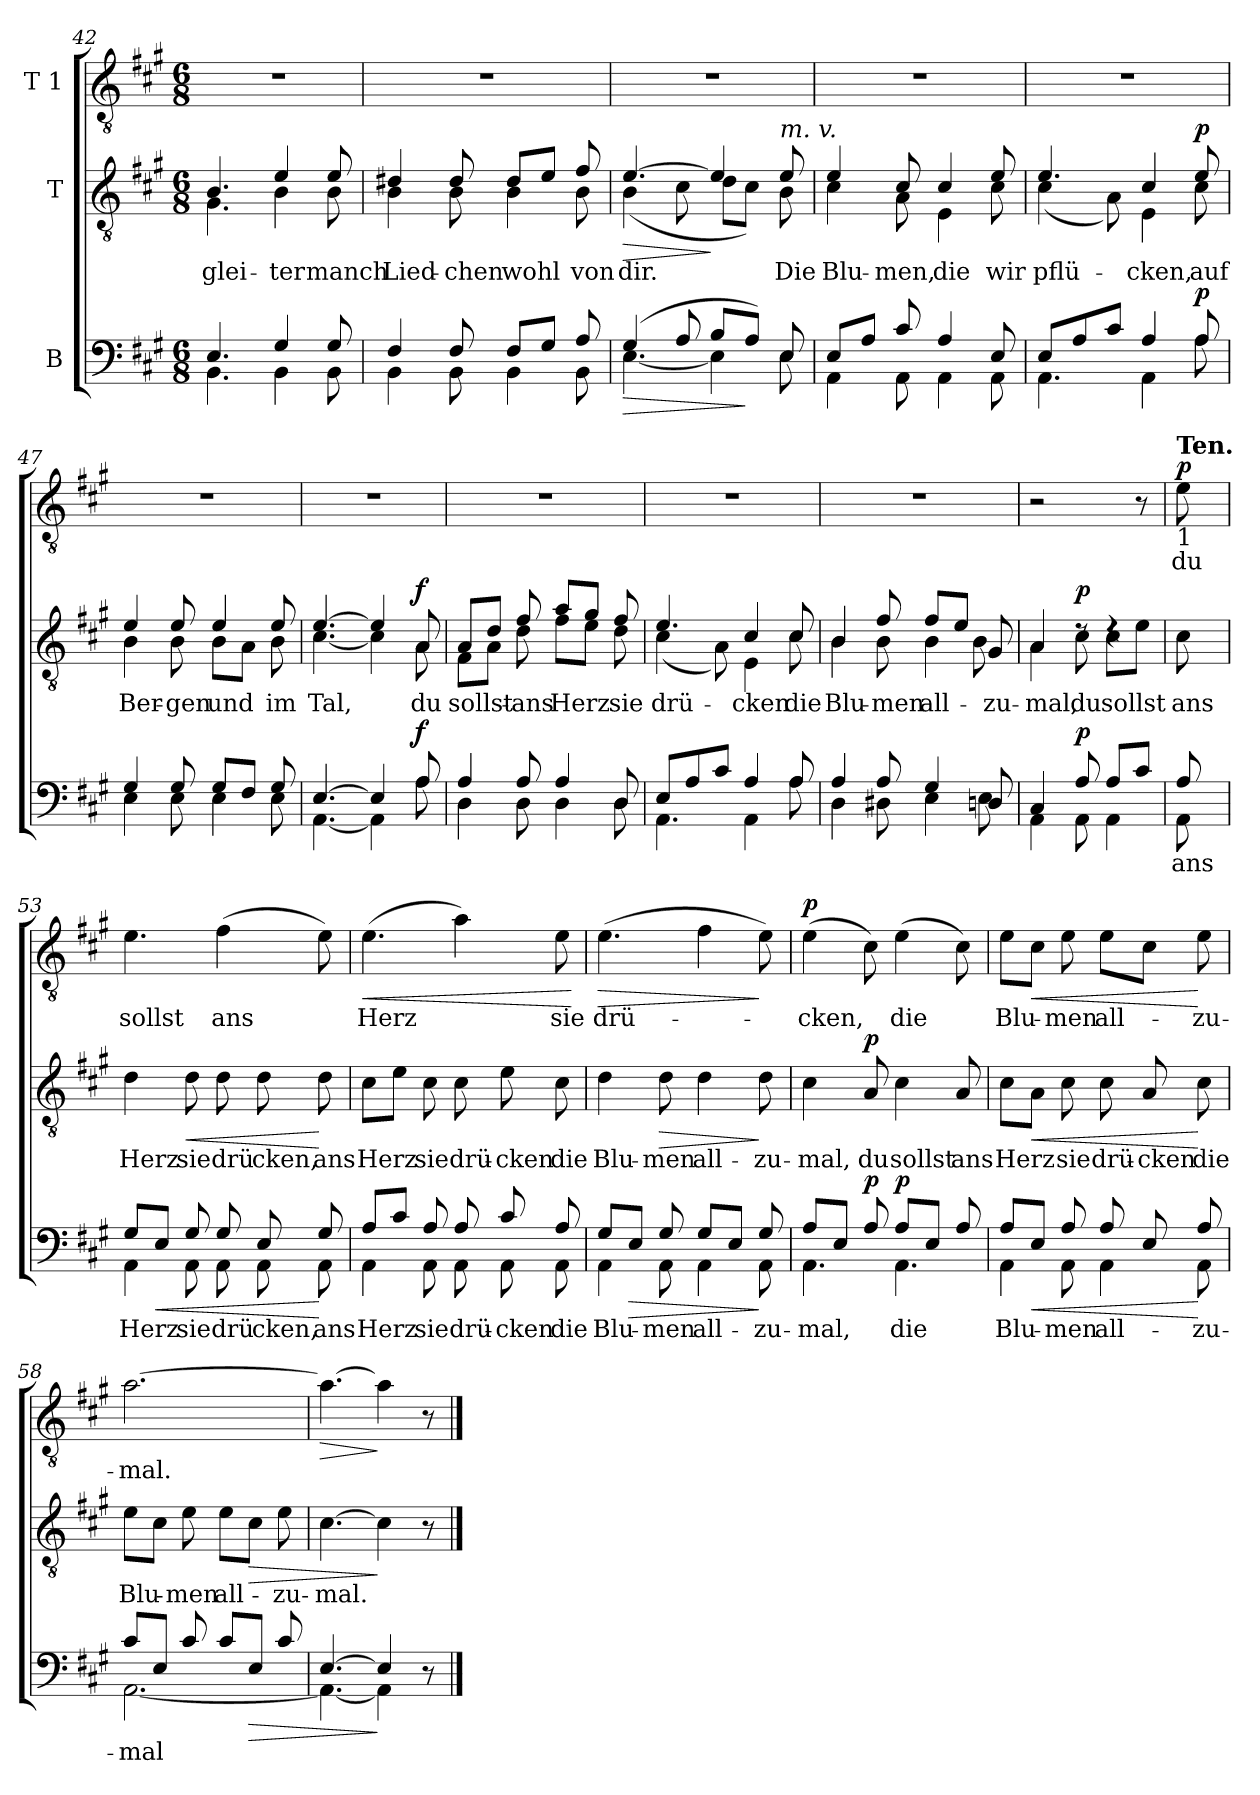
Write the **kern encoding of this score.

**kern	**text	**dynam	**kern	**text	**dynam	**kern	**text	**dynam
*part3	*part3	*part3	*part2	*part2	*part2	*part1	*part1	*part1
*staff3	*staff3	*staff3	*staff2	*staff2	*staff2	*staff1	*staff1	*staff1
*I"B	*	*	*I"T	*	*	*I"T 1	*	*
*clefF4	*	*	*clefGv2	*	*	*clefGv2	*	*
*k[f#c#g#]	*	*	*k[f#c#g#]	*	*	*k[f#c#g#]	*	*
*M6/8	*	*	*M6/8	*	*	*M6/8	*	*
=42	=42	=42	=42	=42	=42	=42	=42	=42
*^	*	*	*^	*	*	*	*	*
!	!	!	!	!	!	!LO:LY:b	!	!	!	!
4.E/	4.BB\	.	.	4.B/	4.G#\	-glei-	.	2.r	.	.
!	!	!	!	!	!	!LO:LY:b	!	!	!	!
4G#/	4BB\	.	.	4e/	4B\	-ter	.	.	.	.
!	!	!	!	!	!	!LO:LY:b	!	!	!	!
8G#/	8BB\	.	.	8e/	8B\	manch	.	.	.	.
=43	=43	=43	=43	=43	=43	=43	=43	=43	=43	=43
!	!	!	!	!	!	!LO:LY:b	!	!	!	!
4F#/	4BB\	.	.	4d#X/	4B\	Lied-	.	2.r	.	.
!	!	!	!	!	!	!LO:LY:b	!	!	!	!
8F#/	8BB\	.	.	8d#/	8B\	-chen	.	.	.	.
!	!	!	!	!	!	!LO:LY:b	!	!	!	!
8F#/L	4BB\	.	.	8d#/L	4B\	wohl	.	.	.	.
8G#/J	.	.	.	8e/J	.	.	.	.	.	.
!	!	!	!	!	!	!LO:LY:b	!	!	!	!
8A/	8BB\	.	.	8f#/	8B\	von	.	.	.	.
=44	=44	=44	=44	=44	=44	=44	=44	=44	=44	=44
!	!	!	!LO:HP:b	!	!	!LO:LY:b	!LO:HP:b	!	!	!
(4G#/	[4.E\	.	>	[4.e/	(4B\	dir.	>	2.r	.	.
8A/	.	.	.	.	8c#\	.	.	.	.	.
8B/L	4E\]	.	.	4e/]	8d\L	.	]	.	.	.
8A/J)	.	.	]	.	8c#\J)	.	.	.	.	.
!	!	!	!	!LO:TX:a:i:t=m. v.	!	!	!	!	!	!
!	!	!	!	!	!	!LO:LY:b	!	!	!	!
8E/	8E\	.	.	8e/	8B\	Die	.	.	.	.
!!LO:LB:g=z
=45	=45	=45	=45	=45	=45	=45	=45	=45	=45	=45
!	!	!	!	!	!	!LO:LY:b	!	!	!	!
8E/L	4AA\	.	.	4e/	4c#\	Blu-	.	2.r	.	.
8A/J	.	.	.	.	.	.	.	.	.	.
!	!	!	!	!	!	!LO:LY:b	!	!	!	!
8c#/	8AA\	.	.	8c#/	8A\	-men,	.	.	.	.
!	!	!	!	!	!	!LO:LY:b	!	!	!	!
4A/	4AA\	.	.	4c#/	4E\	die	.	.	.	.
!	!	!	!	!	!	!LO:LY:b	!	!	!	!
8E/	8AA\	.	.	8e/	8c#\	wir	.	.	.	.
=46	=46	=46	=46	=46	=46	=46	=46	=46	=46	=46
!	!	!	!	!	!	!LO:LY:b	!	!	!	!
8E/L	4.AA\	.	.	4.e/	(4c#\	pflü-	.	2.r	.	.
8A/	.	.	.	.	.	.	.	.	.	.
8c#/J	.	.	.	.	8A\)	.	.	.	.	.
!	!	!	!	!	!	!LO:LY:b	!	!	!	!
4A/	4AA\	.	.	4c#/	4E\	-cken,	.	.	.	.
!	!	!	!LO:DY:a	!	!	!LO:LY:b	!LO:DY:a	!	!	!
8A/	8A\	.	p	8e/	8c#\	auf	p	.	.	.
=47	=47	=47	=47	=47	=47	=47	=47	=47	=47	=47
!	!	!	!	!	!	!LO:LY:b	!	!	!	!
4G#/	4E\	.	.	4e/	4B\	Ber-	.	2.r	.	.
!	!	!	!	!	!	!LO:LY:b	!	!	!	!
8G#/	8E\	.	.	8e/	8B\	-gen	.	.	.	.
!	!	!	!	!	!	!LO:LY:b	!	!	!	!
8G#/L	4E\	.	.	4e/	8B\L	und	.	.	.	.
8F#/J	.	.	.	.	8A\J	.	.	.	.	.
!	!	!	!	!	!	!LO:LY:b	!	!	!	!
8G#/	8E\	.	.	8e/	8B\	im	.	.	.	.
=48	=48	=48	=48	=48	=48	=48	=48	=48	=48	=48
!	!	!	!	!	!	!LO:LY:b	!	!	!	!
[4.E/	[4.AA\	.	.	[4.e/	[4.c#\	Tal,	.	2.r	.	.
4E/]	4AA\]	.	.	4e/]	4c#\]	.	.	.	.	.
!	!	!	!LO:DY:a	!	!	!LO:LY:b	!LO:DY:a	!	!	!
8A/	8A\	.	f	8A/	8A\	du	f	.	.	.
!!LO:PB:g=z
=49	=49	=49	=49	=49	=49	=49	=49	=49	=49	=49
!	!	!	!	!	!	!LO:LY:b	!	!	!	!
4A/	4D\	.	.	8A/L	8F#\L	sollst-	.	2.r	.	.
.	.	.	.	8d/J	8A\J	.	.	.	.	.
!	!	!	!	!	!	!LO:LY:b	!	!	!	!
8A/	8D\	.	.	8f#/	8d\	-ans	.	.	.	.
!	!	!	!	!	!	!LO:LY:b	!	!	!	!
4A/	4D\	.	.	8a/L	8f#\L	Herz	.	.	.	.
.	.	.	.	8g#/J	8e\J	.	.	.	.	.
!	!	!	!	!	!	!LO:LY:b	!	!	!	!
8D/	8D\	.	.	8f#/	8d\	sie	.	.	.	.
=50	=50	=50	=50	=50	=50	=50	=50	=50	=50	=50
!	!	!	!	!	!	!LO:LY:b	!	!	!	!
8E/L	4.AA\	.	.	4.e/	(4c#\	drü-	.	2.r	.	.
8A/	.	.	.	.	.	.	.	.	.	.
8c#/J	.	.	.	.	8A\)	.	.	.	.	.
!	!	!	!	!	!	!LO:LY:b	!	!	!	!
4A/	4AA\	.	.	4c#/	4E\	-cken	.	.	.	.
!	!	!	!	!	!	!LO:LY:b	!	!	!	!
8A/	8A\	.	.	8c#/	8c#\	die	.	.	.	.
=51	=51	=51	=51	=51	=51	=51	=51	=51	=51	=51
!	!	!	!	!	!	!LO:LY:b	!	!	!	!
4A/	4D\	.	.	4B/	4B\	Blu-	.	2.r	.	.
!	!	!	!	!	!	!LO:LY:b	!	!	!	!
8A/	8D#X\	.	.	8f#/	8B\	-men	.	.	.	.
!	!	!	!	!	!	!LO:LY:b	!	!	!	!
4G#/	4E\	.	.	8f#/L	4B\	all-	.	.	.	.
.	.	.	.	8e/J	.	.	.	.	.	.
!	!	!	!	!	!	!LO:LY:b	!	!	!	!
8Dn/	8E\	.	.	8G#/	8B\	-zu-	.	.	.	.
=52	=52	=52	=52	=52	=52	=52	=52	=52	=52	=52
!	!	!	!	!	!	!LO:LY:b	!	!	!	!
4C#/	4AA\	.	.	4A/	4A\	-mal,	.	2r	.	.
!	!	!	!LO:DY:a	!	!	!LO:LY:b	!LO:DY:b	!	!	!
8A/	8AA\	.	p	8rd	8c#\	du	p	.	.	.
!	!	!	!	!	!	!LO:LY:b	!	!	!	!
8A/L	4AA\	.	.	4rd	8c#\L	-sollst	.	.	.	.
8c#/J	.	.	.	.	8e\J	.	.	8r	.	.
!!LO:LB:g=z
=52X1	=52X1	=52X1	=52X1	=52X1	=52X1	=52X1	=52X1	=52X1	=52X1	=52X1
!	!	!	!	!	!	!	!	!LO:TX:a:B:t=Ten.	!	!
!	!	!	!	!	!	!	!	!LO:TX:b:t=1	!	!
!	!	!	!	!LO:TX:a:B:t=Ten.	!	!	!	!	!	!
!	!	!	!	!LO:TX:b:t=2	!	!	!	!	!	!
!	!	!LO:LY:b	!	!	!	!LO:LY:b	!	!	!LO:LY:b	!LO:DY:a
*	*	*	*	*v	*v	*	*	*	*	*
8A/	8AA\	ans	.	8c#\	ans	.	8e\	du	p
=53	=53	=53	=53	=53	=53	=53	=53	=53	=53
!	!	!LO:LY:b	!	!	!LO:LY:b	!	!	!LO:LY:b	!
8G#/L	4AA\	Herz	.	4d\	Herz	.	4.e\	sollst	.
!	!	!	!LO:HP:b	!	!	!	!	!	!
8E/J	.	.	<	.	.	.	.	.	.
!	!	!LO:LY:b	!	!	!LO:LY:b	!LO:HP:b	!	!	!
8G#/	8AA\	sie	.	8d\	sie	<	.	.	.
!	!	!LO:LY:b	!	!	!LO:LY:b	!	!	!LO:LY:b	!
8G#/	8AA\	drü	.	8d\	drü	.	(4f#\	ans	.
!	!	!LO:LY:b	!	!	!LO:LY:b	!	!	!	!
8E/	8AA\	cken,	.	8d\	cken,	.	.	.	.
!	!	!LO:LY:b	!	!	!LO:LY:b	!	!	!	!
8G#/	8AA\	ans	[	8d\	ans	[	8e\)	.	.
=54	=54	=54	=54	=54	=54	=54	=54	=54	=54
!	!	!LO:LY:b	!	!	!LO:LY:b	!	!	!LO:LY:b	!LO:HP:b
8A/L	4AA\	Herz	.	8c#\L	Herz	.	(4.e\	Herz	<
8c#/J	.	.	.	8e\J	.	.	.	.	.
!	!	!LO:LY:b	!	!	!LO:LY:b	!	!	!	!
8A/	8AA\	sie	.	8c#\	sie	.	.	.	.
!	!	!LO:LY:b	!	!	!LO:LY:b	!	!	!	!
8A/	8AA\	drü-	.	8c#\	drü-	.	4a\)	.	.
!	!	!LO:LY:b	!	!	!LO:LY:b	!	!	!	!
8c#/	8AA\	-cken	.	8e\	-cken	.	.	.	.
!	!	!LO:LY:b	!	!	!LO:LY:b	!	!	!LO:LY:b	!
8A/	8AA\	die	.	8c#\	die	.	8e\	sie	.
*v	*v	*	*	*	*	*	*	*	*
.	.	.	.	.	.	.	.	[
=55	=55	=55	=55	=55	=55	=55	=55	=55
*^	*	*	*	*	*	*	*	*
!	!	!LO:LY:b	!	!	!LO:LY:b	!	!	!LO:LY:b	!LO:HP:b
8G#/L	4AA\	Blu-	.	4d\	Blu-	.	(4.e\	drü-	>
!	!	!	!LO:HP:b	!	!	!	!	!	!
8E/J	.	.	>	.	.	.	.	.	.
!	!	!LO:LY:b	!	!	!LO:LY:b	!LO:HP:b	!	!	!
8G#/	8AA\	-men	.	8d\	-men	>	.	.	.
!	!	!LO:LY:b	!	!	!LO:LY:b	!	!	!	!
8G#/L	4AA\	all-	.	4d\	all-	.	4f#\	.	.
8E/J	.	.	.	.	.	.	.	.	.
!	!	!LO:LY:b	!	!	!LO:LY:b	!	!	!	!
8G#/	8AA\	-zu-	]	8d\	-zu-	]	8e\)	.	]
!!LO:LB:g=z
=56	=56	=56	=56	=56	=56	=56	=56	=56	=56
!	!	!LO:LY:b	!	!	!LO:LY:b	!	!	!LO:LY:b	!LO:DY:a
8A/L	4.AA\	-mal,	.	4c#\	-mal,	.	(4e\	-cken,	p
8E/J	.	.	.	.	.	.	.	.	.
!	!	!	!LO:DY:a	!	!LO:LY:b	!LO:DY:a	!	!	!
8A/	.	.	p	8A/	du	p	8c#\)	.	.
!	!	!LO:LY:b	!LO:DY:b	!	!LO:LY:b	!	!	!LO:LY:b	!
8A/L	4.AA\	die	p	4c#\	sollst	.	(4e\	die	.
8E/J	.	.	.	.	.	.	.	.	.
!	!	!	!	!	!LO:LY:b	!	!	!	!
8A/	.	.	.	8A/	ans	.	8c#\)	.	.
=57	=57	=57	=57	=57	=57	=57	=57	=57	=57
!	!	!LO:LY:b	!	!	!LO:LY:b	!	!	!LO:LY:b	!
8A/L	4AA\	Blu-	.	8c#\L	-Herz	.	8e\L	Blu-	.
!	!	!	!LO:HP:b	!	!	!LO:HP:b	!	!	!LO:HP:b
8E/J	.	.	<	8A\J	.	<	8c#\J	.	<
!	!	!LO:LY:b	!	!	!LO:LY:b	!	!	!LO:LY:b	!
8A/	8AA\	-men	.	8c#\	sie	.	8e\	-men	.
!	!	!LO:LY:b	!	!	!LO:LY:b	!	!	!LO:LY:b	!
8A/	4AA\	all-	.	8c#\	drü-	.	8e\L	all-	.
!	!	!	!	!	!LO:LY:b	!	!	!	!
8E/	.	.	.	8A/	-cken	.	8c#\J	.	.
!	!	!LO:LY:b	!	!	!LO:LY:b	!	!	!LO:LY:b	!
8A/	8AA\	-zu-	[	8c#\	die	[	8e\	-zu-	[
=58	=58	=58	=58	=58	=58	=58	=58	=58	=58
!	!	!LO:LY:b	!	!	!LO:LY:b	!	!	!LO:LY:b	!
8c#/L	[2.AA\	-mal	.	8e\L	Blu-	.	[2.a\	-mal.	.
8E/J	.	.	.	8c#\J	.	.	.	.	.
!	!	!	!	!	!LO:LY:b	!	!	!	!
8c#/	.	.	.	8e\	-men	.	.	.	.
!	!	!	!	!	!LO:LY:b	!	!	!	!
8c#/L	.	.	.	8e\L	all-	.	.	.	.
!	!	!	!LO:HP:b	!	!	!LO:HP:b	!	!	!
8E/J	.	.	>	8c#\J	.	>	.	.	.
!	!	!	!	!	!LO:LY:b	!	!	!	!
8c#/	.	.	.	8e\	-zu-	.	.	.	.
=59	=59	=59	=59	=59	=59	=59	=59	=59	=59
!	!	!	!	!	!LO:LY:b	!	!	!	!LO:HP:b
[4.E/	4.AA\_	.	.	[4.c#\	-mal.	.	4.a\_	.	>
4E/]	4AA\]	.	]	4c#\]	.	]	4a\]	.	]
8r	8ryy	.	.	8r	.	.	8r	.	.
*v	*v	*	*	*	*	*	*	*	*
==	==	==	==	==	==	==	==	==
*-	*-	*-	*-	*-	*-	*-	*-	*-
